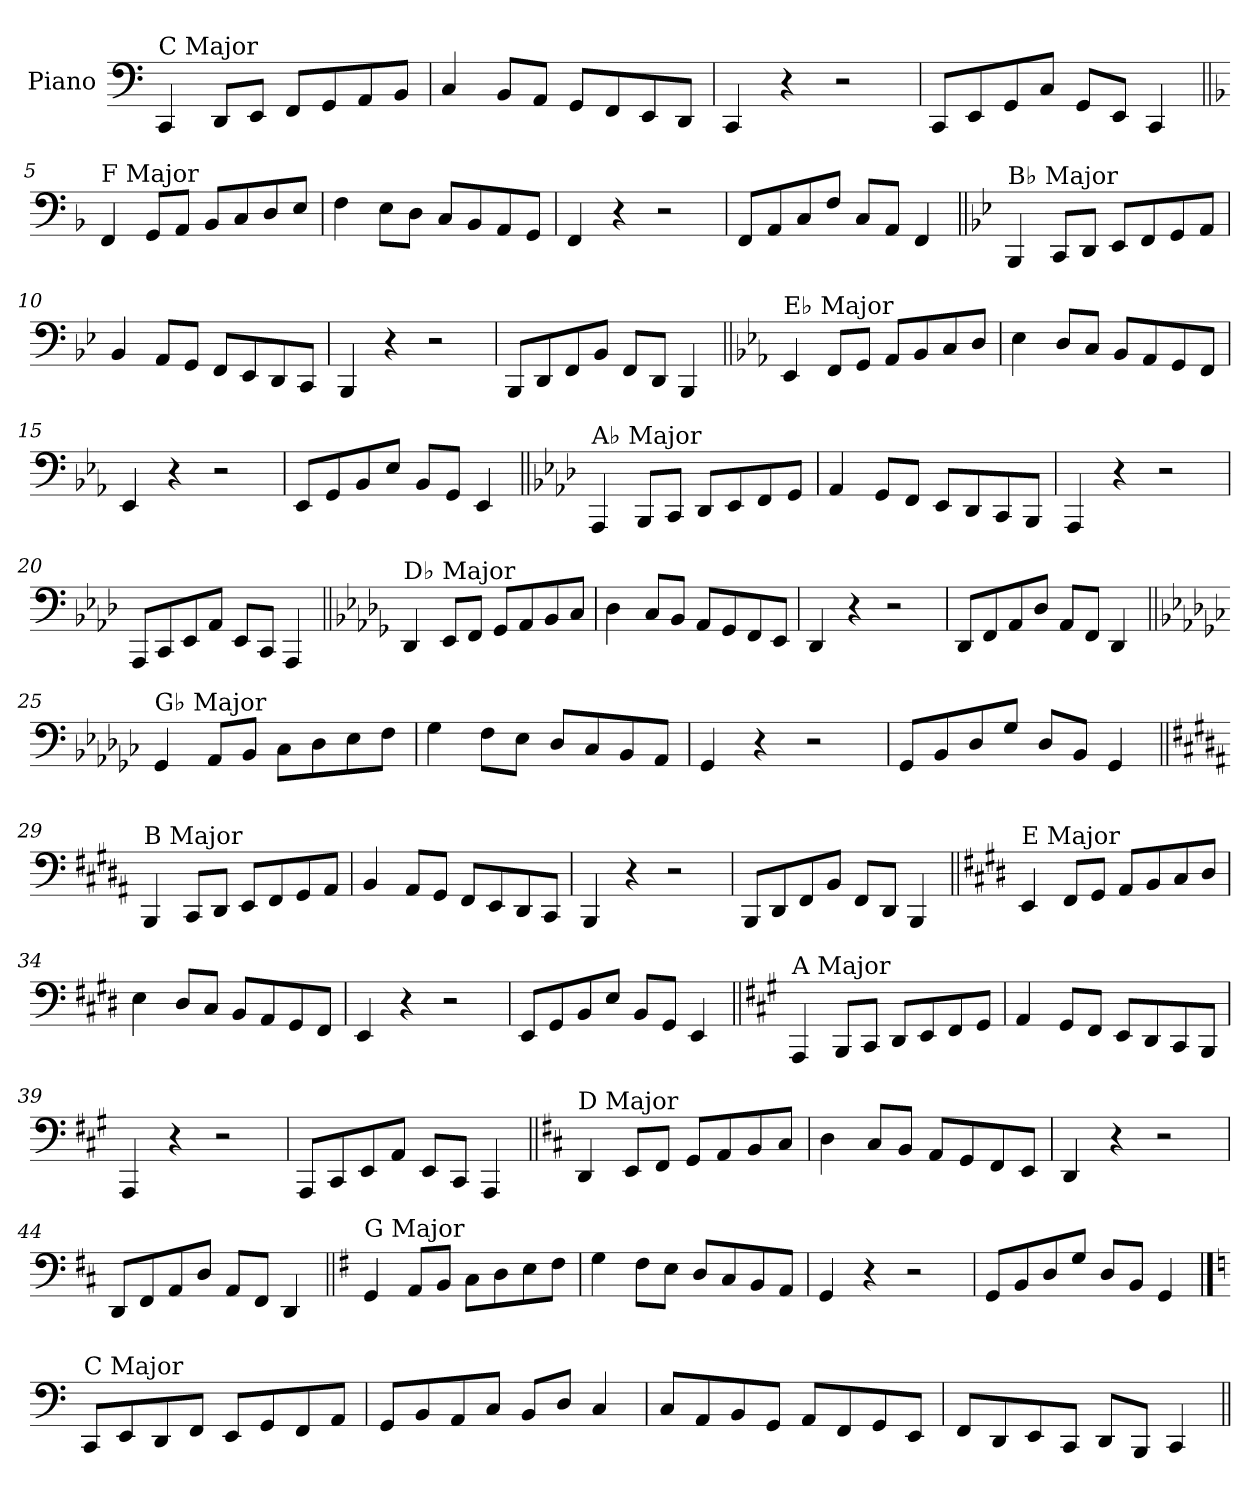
**kern
*part1
*staff1
*I"Piano
*I'Pno.
*clefF4
*k[]
=1
!LO:TX:a:t=C Major
4CC/
8DD/L
8EE/J
8FF/L
8GG/
8AA/
8BB/J
=2
4C/
8BB/L
8AA/J
8GG/L
8FF/
8EE/
8DD/J
=3
4CC/
4r
2r
=4
8CC/L
8EE/
8GG/
8C/J
8GG/L
8EE/J
4CC/
!!LO:LB:g=z
=5||
*k[b-]
!LO:TX:a:t=F Major
4FF/
8GG/L
8AA/J
8BB-/L
8C/
8D/
8E/J
=6
4F\
8E\L
8D\J
8C/L
8BB-/
8AA/
8GG/J
=7
4FF/
4r
2r
=8
8FF/L
8AA/
8C/
8F/J
8C/L
8AA/J
4FF/
!!LO:LB:g=z
=9||
*k[b-e-]
!LO:TX:a:t=B♭ Major
4BBB-/
8CC/L
8DD/J
8EE-/L
8FF/
8GG/
8AA/J
=10
4BB-/
8AA/L
8GG/J
8FF/L
8EE-/
8DD/
8CC/J
=11
4BBB-/
4r
2r
=12
8BBB-/L
8DD/
8FF/
8BB-/J
8FF/L
8DD/J
4BBB-/
!!LO:LB:g=z
=13||
*k[b-e-a-]
!LO:TX:a:t=E♭ Major
4EE-/
8FF/L
8GG/J
8AA-/L
8BB-/
8C/
8D/J
=14
4E-\
8D/L
8C/J
8BB-/L
8AA-/
8GG/
8FF/J
=15
4EE-/
4r
2r
=16
8EE-/L
8GG/
8BB-/
8E-/J
8BB-/L
8GG/J
4EE-/
!!LO:LB:g=z
=17||
*k[b-e-a-d-]
!LO:TX:a:t=A♭ Major
4AAA-/
8BBB-/L
8CC/J
8DD-/L
8EE-/
8FF/
8GG/J
=18
4AA-/
8GG/L
8FF/J
8EE-/L
8DD-/
8CC/
8BBB-/J
=19
4AAA-/
4r
2r
=20
8AAA-/L
8CC/
8EE-/
8AA-/J
8EE-/L
8CC/J
4AAA-/
!!LO:LB:g=z
=21||
*k[b-e-a-d-g-]
!LO:TX:a:t=D♭ Major
4DD-/
8EE-/L
8FF/J
8GG-/L
8AA-/
8BB-/
8C/J
=22
4D-\
8C/L
8BB-/J
8AA-/L
8GG-/
8FF/
8EE-/J
=23
4DD-/
4r
2r
=24
8DD-/L
8FF/
8AA-/
8D-/J
8AA-/L
8FF/J
4DD-/
!!LO:LB:g=z
=25||
*k[b-e-a-d-g-c-]
!LO:TX:a:t=G♭ Major
4GG-/
8AA-/L
8BB-/J
8C-\L
8D-\
8E-\
8F\J
=26
4G-\
8F\L
8E-\J
8D-/L
8C-/
8BB-/
8AA-/J
=27
4GG-/
4r
2r
=28
8GG-/L
8BB-/
8D-/
8G-/J
8D-/L
8BB-/J
4GG-/
!!LO:LB:g=z
=29||
*k[f#c#g#d#a#]
!LO:TX:a:t=B Major
4BBB/
8CC#/L
8DD#/J
8EE/L
8FF#/
8GG#/
8AA#/J
=30
4BB/
8AA#/L
8GG#/J
8FF#/L
8EE/
8DD#/
8CC#/J
=31
4BBB/
4r
2r
=32
8BBB/L
8DD#/
8FF#/
8BB/J
8FF#/L
8DD#/J
4BBB/
!!LO:LB:g=z
=33||
*k[f#c#g#d#]
!LO:TX:a:t=E Major
4EE/
8FF#/L
8GG#/J
8AA/L
8BB/
8C#/
8D#/J
=34
4E\
8D#/L
8C#/J
8BB/L
8AA/
8GG#/
8FF#/J
=35
4EE/
4r
2r
=36
8EE/L
8GG#/
8BB/
8E/J
8BB/L
8GG#/J
4EE/
!!LO:LB:g=z
=37||
*k[f#c#g#]
!LO:TX:a:t=A Major
4AAA/
8BBB/L
8CC#/J
8DD/L
8EE/
8FF#/
8GG#/J
=38
4AA/
8GG#/L
8FF#/J
8EE/L
8DD/
8CC#/
8BBB/J
=39
4AAA/
4r
2r
=40
8AAA/L
8CC#/
8EE/
8AA/J
8EE/L
8CC#/J
4AAA/
!!LO:LB:g=z
=41||
*k[f#c#]
!LO:TX:a:t=D Major
4DD/
8EE/L
8FF#/J
8GG/L
8AA/
8BB/
8C#/J
=42
4D\
8C#/L
8BB/J
8AA/L
8GG/
8FF#/
8EE/J
=43
4DD/
4r
2r
=44
8DD/L
8FF#/
8AA/
8D/J
8AA/L
8FF#/J
4DD/
!!LO:LB:g=z
=45||
*k[f#]
!LO:TX:a:t=G Major
4GG/
8AA/L
8BB/J
8C\L
8D\
8E\
8F#\J
=46
4G\
8F#\L
8E\J
8D/L
8C/
8BB/
8AA/J
=47
4GG/
4r
2r
=48
8GG/L
8BB/
8D/
8G/J
8D/L
8BB/J
4GG/
!!LO:PB:g=z
==49
*k[]
!LO:TX:a:t=C Major
8CC/L
8EE/
8DD/
8FF/J
8EE/L
8GG/
8FF/
8AA/J
=50
8GG/L
8BB/
8AA/
8C/J
8BB/L
8D/J
4C/
=51
8C/L
8AA/
8BB/
8GG/J
8AA/L
8FF/
8GG/
8EE/J
=52
8FF/L
8DD/
8EE/
8CC/J
8DD/L
8BBB/J
4CC/
=||
*-
